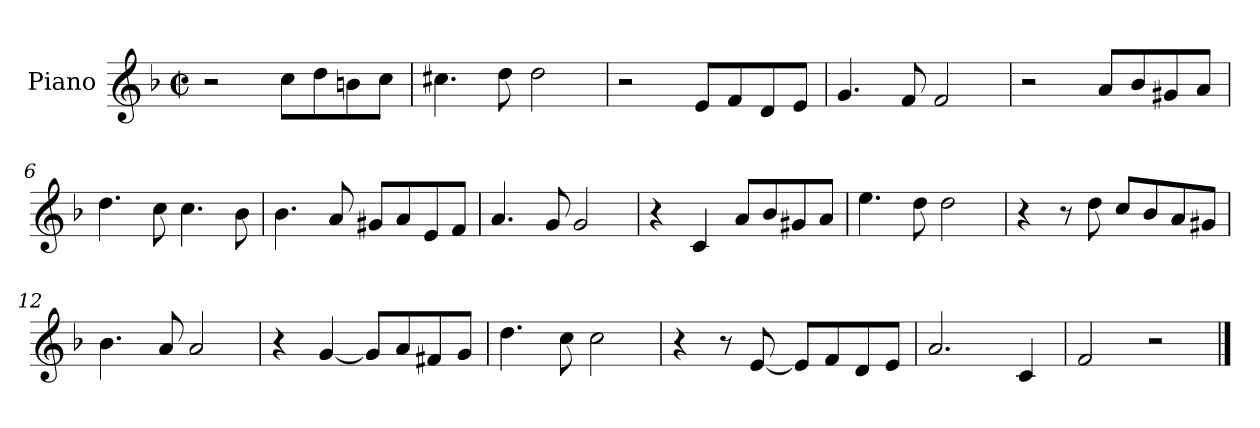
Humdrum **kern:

**kern
*part1
*staff1
*I"Piano
*I'Pno
*clefG2
*k[b-]
*F:
*M2/2
*met(c|)
=1
2r
8cc\L
8dd\
8bn\
8cc\J
=2
4.cc#X\
8dd\
2dd\
=3
2r
8e/L
8f/
8d/
8e/J
=4
4.g/
8f/
2f/
=5
2r
8a/L
8b-/
8g#X/
8a/J
=6
4.dd\
8cc\
4.cc\
8b-\
=7
4.b-\
8a/
8g#X/L
8a/
8e/
8f/J
=8
4.a/
8g/
2g/
=9
4r
4c/
8a/L
8b-/
8g#X/
8a/J
=10
4.ee\
8dd\
2dd\
=11
4r
8r
8dd\
8cc/L
8b-/
8a/
8g#X/J
=12
4.b-\
8a/
2a/
=13
4r
[4g/
8g/L]
8a/
8f#X/
8g/J
=14
4.dd\
8cc\
2cc\
=15
4r
8r
[8e/
8e/L]
8f/
8d/
8e/J
=16
2.a/
4c/
=17
2f/
2r
==
*-
